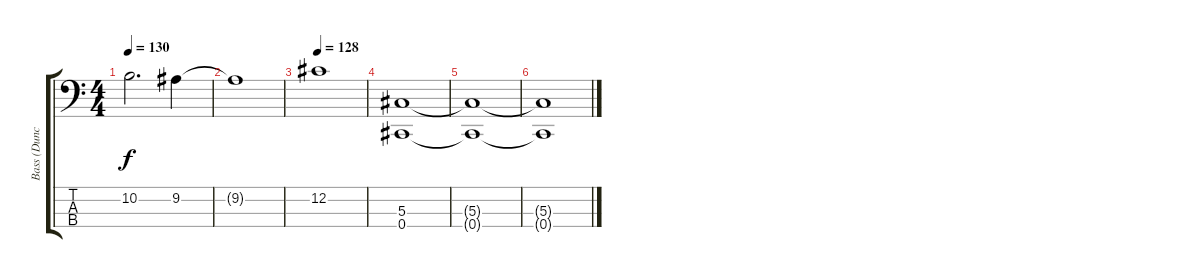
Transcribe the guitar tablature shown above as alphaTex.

\track ("Bass (Duncan Coutts)" "Bass (Dunc") {instrument electricbassfinger}
\staff {score tabs}
\tuning (Gb2 Db2 Ab1 Db1) {hide}
\ts (4 4)
\tempo 130
\clef f4
\ks c
10.2.2{d dy f} 9.2.4 |
9.2{t}.1 |
\tempo 128
12.2.1 |
(5.3 0.4).1 |
(5.3{t} 0.4{t}).1 |
(5.3{t} 0.4{t}).1
